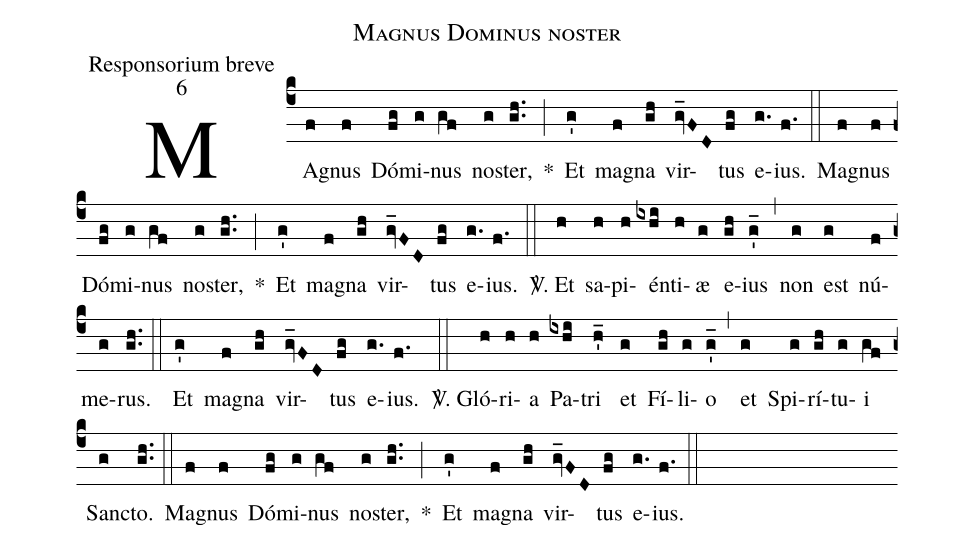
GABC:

name:Magnus Dominus noster;
office-part:Responsorium breve;
mode:6;
%%
(c4) MAg(f)nus(f) Dó(fg)mi(g)nus(gf) no(g)ster,(gh..) *(;) Et(g') ma(f)gna(gh) vir(gv_FD)tus(fg) e(g.)ius.(f.) (::)
Mag(f)nus(f) Dó(fg)mi(g)nus(gf) no(g)ster,(gh..) *(;) Et(g') ma(f)gna(gh) vir(gv_FD)tus(fg) e(g.)ius.(f.) (::)
<sp>V/</sp>. Et(h) sa(h)pi(h)én(ixhi)ti(h)æ(g) e(gh)ius(g'_) (,) non(g) est(g) nú(f)me(g)rus.(gh..) (::)
Et(g') ma(f)gna(gh) vir(gv_FD)tus(fg) e(g.)ius.(f.) (::)
<sp>V/</sp>. Gló(h)ri(h)a(h) Pa(ixhi)tri(h'_) et(g) Fí(gh)li(g)o(g'_) (,) et(g) Spi(g)rí(gh)tu(g)i(gf) Sanc(g)to.(gh..) (::)
Mag(f)nus(f) Dó(fg)mi(g)nus(gf) no(g)ster,(gh..) *(;) Et(g') ma(f)gna(gh) vir(gv_FD)tus(fg) e(g.)ius.(f.) (::)
